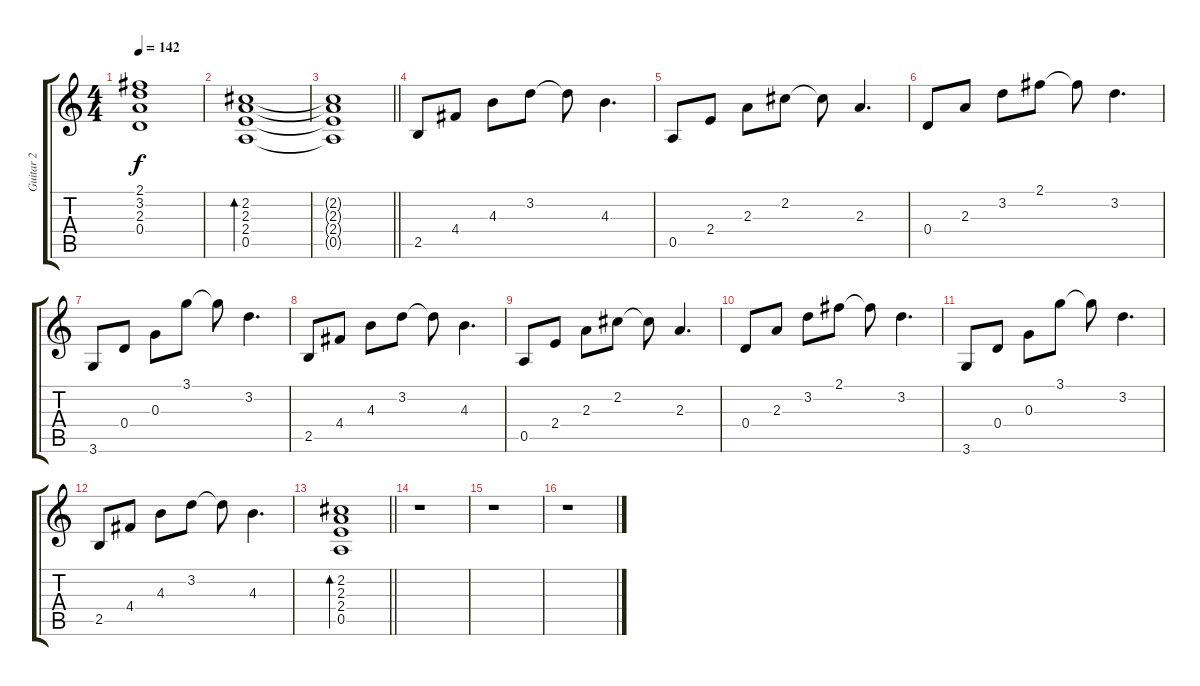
\track ("Guitar 2" "Guitar 2") {instrument electricguitarclean}
\staff {score tabs}
\tuning (E4 B3 G3 D3 A2 E2) {hide}
\ts (4 4)
\tempo 142
\clef g2
\ks c
(2.1{t} 3.2{t} 2.3{t} 0.4{t}).1{dy f} |
(2.2 2.3 2.4 0.5).1{bd 60} |
\barLineRight lightlight
(2.2{t} 2.3{t} 2.4{t} 0.5{t}).1 |
2.5.8 4.4.8 4.3.8 3.2.8 3.2{t}.8 4.3.4{d} |
0.5.8 2.4.8 2.3.8 2.2.8 2.2{t}.8 2.3.4{d} |
0.4.8 2.3.8 3.2.8 2.1.8 2.1{t}.8 3.2.4{d} |
3.6.8 0.4.8 0.3.8 3.1.8 3.1{t}.8 3.2.4{d} |
2.5.8 4.4.8 4.3.8 3.2.8 3.2{t}.8 4.3.4{d} |
0.5.8 2.4.8 2.3.8 2.2.8 2.2{t}.8 2.3.4{d} |
0.4.8 2.3.8 3.2.8 2.1.8 2.1{t}.8 3.2.4{d} |
3.6.8 0.4.8 0.3.8 3.1.8 3.1{t}.8 3.2.4{d} |
2.5.8 4.4.8 4.3.8 3.2.8 3.2{t}.8 4.3.4{d} |
\barLineRight lightlight
(2.2 2.3 2.4 0.5).1{bd 60} |
r.1 |
r.1 |
r.1
